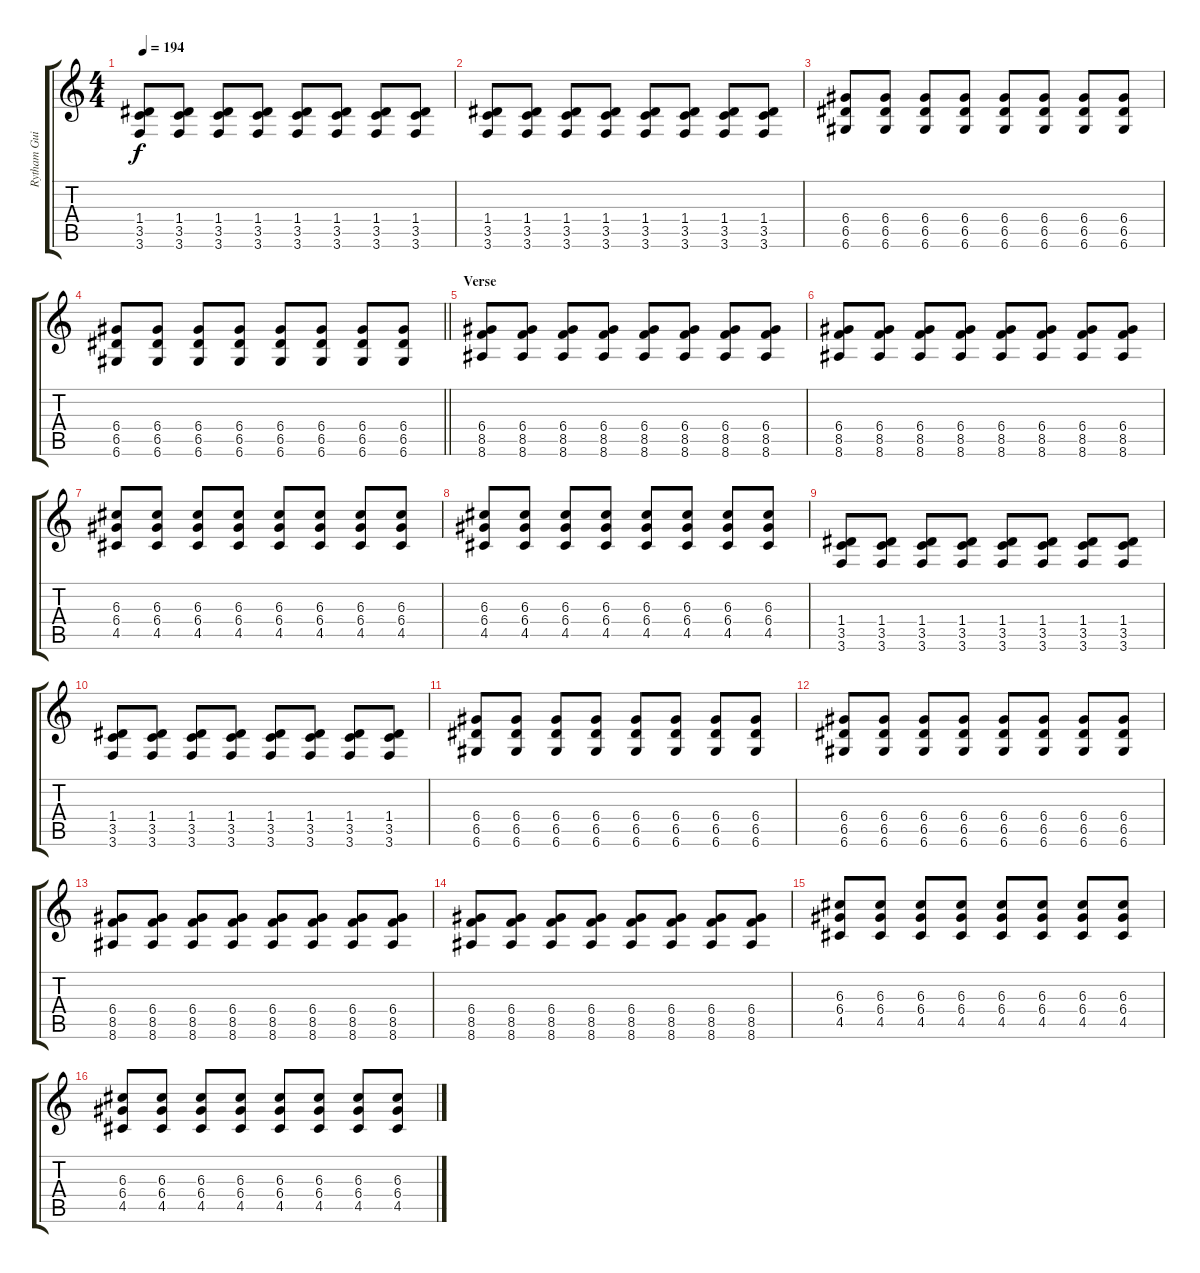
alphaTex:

\track ("Rytham Guitar" "Rytham Gui") {instrument distortionguitar}
\staff {score tabs}
\tuning (E4 B3 G3 D3 A2 D2) {hide}
\ts (4 4)
\tempo 194
\clef g2
\ks c
(1.4 3.5 3.6).8{dy f} (1.4 3.5 3.6).8 (1.4 3.5 3.6).8 (1.4 3.5 3.6).8 (1.4 3.5 3.6).8 (1.4 3.5 3.6).8 (1.4 3.5 3.6).8 (1.4 3.5 3.6).8 |
(1.4 3.5 3.6).8 (1.4 3.5 3.6).8 (1.4 3.5 3.6).8 (1.4 3.5 3.6).8 (1.4 3.5 3.6).8 (1.4 3.5 3.6).8 (1.4 3.5 3.6).8 (1.4 3.5 3.6).8 |
(6.4 6.5 6.6).8 (6.4 6.5 6.6).8 (6.4 6.5 6.6).8 (6.4 6.5 6.6).8 (6.4 6.5 6.6).8 (6.4 6.5 6.6).8 (6.4 6.5 6.6).8 (6.4 6.5 6.6).8 |
\barLineRight lightlight
(6.4 6.5 6.6).8 (6.4 6.5 6.6).8 (6.4 6.5 6.6).8 (6.4 6.5 6.6).8 (6.4 6.5 6.6).8 (6.4 6.5 6.6).8 (6.4 6.5 6.6).8 (6.4 6.5 6.6).8 |
\section ("" "Verse")
(6.4 8.5 8.6).8 (6.4 8.5 8.6).8 (6.4 8.5 8.6).8 (6.4 8.5 8.6).8 (6.4 8.5 8.6).8 (6.4 8.5 8.6).8 (6.4 8.5 8.6).8 (6.4 8.5 8.6).8 |
(6.4 8.5 8.6).8 (6.4 8.5 8.6).8 (6.4 8.5 8.6).8 (6.4 8.5 8.6).8 (6.4 8.5 8.6).8 (6.4 8.5 8.6).8 (6.4 8.5 8.6).8 (6.4 8.5 8.6).8 |
(6.3 6.4 4.5).8 (6.3 6.4 4.5).8 (6.3 6.4 4.5).8 (6.3 6.4 4.5).8 (6.3 6.4 4.5).8 (6.3 6.4 4.5).8 (6.3 6.4 4.5).8 (6.3 6.4 4.5).8 |
(6.3 6.4 4.5).8 (6.3 6.4 4.5).8 (6.3 6.4 4.5).8 (6.3 6.4 4.5).8 (6.3 6.4 4.5).8 (6.3 6.4 4.5).8 (6.3 6.4 4.5).8 (6.3 6.4 4.5).8 |
(1.4 3.5 3.6).8 (1.4 3.5 3.6).8 (1.4 3.5 3.6).8 (1.4 3.5 3.6).8 (1.4 3.5 3.6).8 (1.4 3.5 3.6).8 (1.4 3.5 3.6).8 (1.4 3.5 3.6).8 |
(1.4 3.5 3.6).8 (1.4 3.5 3.6).8 (1.4 3.5 3.6).8 (1.4 3.5 3.6).8 (1.4 3.5 3.6).8 (1.4 3.5 3.6).8 (1.4 3.5 3.6).8 (1.4 3.5 3.6).8 |
(6.4 6.5 6.6).8 (6.4 6.5 6.6).8 (6.4 6.5 6.6).8 (6.4 6.5 6.6).8 (6.4 6.5 6.6).8 (6.4 6.5 6.6).8 (6.4 6.5 6.6).8 (6.4 6.5 6.6).8 |
(6.4 6.5 6.6).8 (6.4 6.5 6.6).8 (6.4 6.5 6.6).8 (6.4 6.5 6.6).8 (6.4 6.5 6.6).8 (6.4 6.5 6.6).8 (6.4 6.5 6.6).8 (6.4 6.5 6.6).8 |
(6.4 8.5 8.6).8 (6.4 8.5 8.6).8 (6.4 8.5 8.6).8 (6.4 8.5 8.6).8 (6.4 8.5 8.6).8 (6.4 8.5 8.6).8 (6.4 8.5 8.6).8 (6.4 8.5 8.6).8 |
(6.4 8.5 8.6).8 (6.4 8.5 8.6).8 (6.4 8.5 8.6).8 (6.4 8.5 8.6).8 (6.4 8.5 8.6).8 (6.4 8.5 8.6).8 (6.4 8.5 8.6).8 (6.4 8.5 8.6).8 |
(6.3 6.4 4.5).8 (6.3 6.4 4.5).8 (6.3 6.4 4.5).8 (6.3 6.4 4.5).8 (6.3 6.4 4.5).8 (6.3 6.4 4.5).8 (6.3 6.4 4.5).8 (6.3 6.4 4.5).8 |
(6.3 6.4 4.5).8 (6.3 6.4 4.5).8 (6.3 6.4 4.5).8 (6.3 6.4 4.5).8 (6.3 6.4 4.5).8 (6.3 6.4 4.5).8 (6.3 6.4 4.5).8 (6.3 6.4 4.5).8
